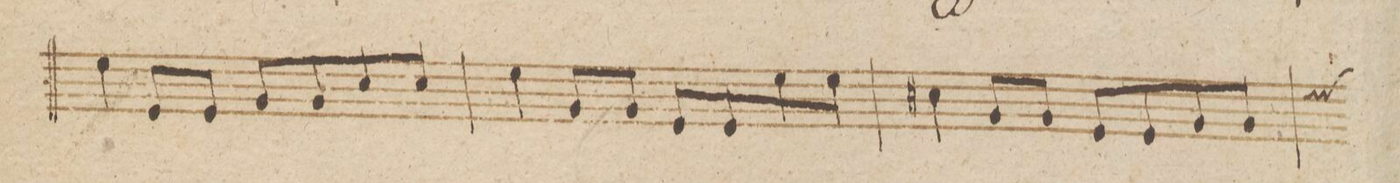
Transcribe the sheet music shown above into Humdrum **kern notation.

**kern	**dynam
*I"Violino 2do	*
*clefG2	*
*k[b-]	*
*met(c|)	*
*M2/2	*
4ee\	.
8e/L	.
8e/J	.
8g/L	.
8g/	.
8cc/	.
8cc/J	.
=31	=31
4ee\	.
8g/L	.
8g/J	.
8e/L	.
8e/	.
8ee\	.
8ee\J	.
=32	=32
4cc#X\	.
8g/L	.
8g/J	.
8e/L	.
8e/	.
8g/	.
8g/J	.
*custos:ee	*
=33	=33
*-	*-
